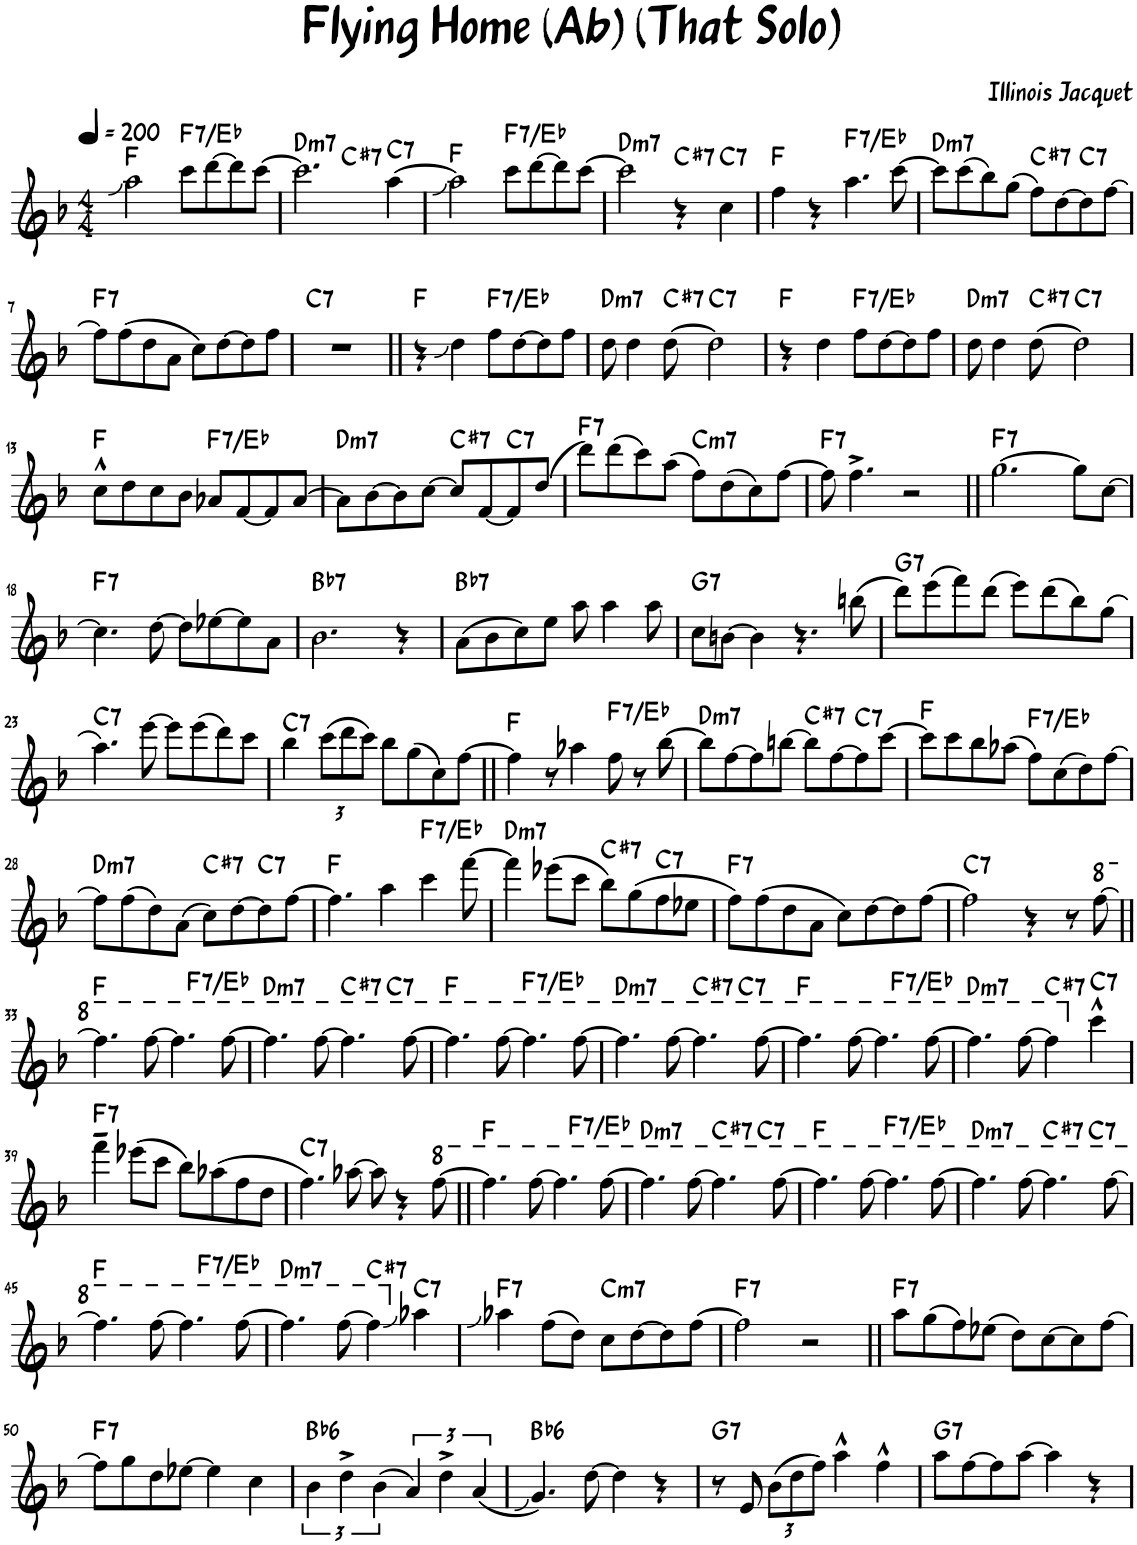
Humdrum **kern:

**kern	**harte
*part1	*part1
*staff1	*
*I"Alto Saxophone	*
*I'A. Sax.	*
*clefG2	*
*Trd5c9	*
*k[b-]	*
*M4/4	*
*MM200	*
=1	=1
2aa\	F:maj
!	!LO:H:kt=7
8ccc\L	F:7/b7
[8ddd\	.
8ddd\]	.
[8ccc\J	.
=2	=2
!	!LO:H:kt=m7
*^	*
2.ccc\]	2ryy	D:min7
!	!	!LO:H:kt=7
.	2ryy	C#:7
!	!	!LO:H:kt=7
[4aa\	.	C:7
*v	*v	*
=3	=3
2aa\]	F:maj
!	!LO:H:kt=7
8ccc\L	F:7/b7
[8ddd\	.
8ddd\]	.
[8ccc\J	.
=4	=4
!	!LO:H:kt=m7
2ccc\]	D:min7
!	!LO:H:kt=7
4r	C#:7
!	!LO:H:kt=7
4cc\	C:7
=5	=5
4ff\	F:maj
4r	.
!	!LO:H:kt=7
4.aa\	F:7/b7
[8ccc\	.
=6	=6
!	!LO:H:kt=m7
8ccc\L]	D:min7
(8ccc\	.
8bb-\)	.
(8gg\J	.
!	!LO:H:kt=7
8ff\L)	C#:7
[8dd\	.
!	!LO:H:kt=7
8dd\]	C:7
[8ff\J	.
!!LO:LB:g=z
=7	=7
!	!LO:H:kt=7
8ff\L]	F:7
(8ff\	.
8dd\	.
8a\J	.
8cc\L)	.
[8dd\	.
8dd\]	.
8ff\J	.
=8	=8
!	!LO:H:kt=7
1r	C:7
=9||	=9||
4r	F:maj
4dd\	.
!	!LO:H:kt=7
8ff\L	F:7/b7
[8dd\	.
8dd\]	.
8ff\J	.
=10	=10
!	!LO:H:kt=m7
8dd\	D:min7
4dd\	.
!	!LO:H:kt=7
[8dd\	C#:7
!	!LO:H:kt=7
2dd\]	C:7
=11	=11
4r	F:maj
4dd\	.
!	!LO:H:kt=7
8ff\L	F:7/b7
[8dd\	.
8dd\]	.
8ff\J	.
=12	=12
!	!LO:H:kt=m7
8dd\	D:min7
4dd\	.
!	!LO:H:kt=7
[8dd\	C#:7
!	!LO:H:kt=7
2dd\]	C:7
!!LO:LB:g=z
=13	=13
8cc^^\L	F:maj
8dd\	.
8cc\	.
8b-\J	.
!	!LO:H:kt=7
8a-X/L	F:7/b7
[8f/	.
8f/]	.
[8a-/J	.
=14	=14
!	!LO:H:kt=m7
8a-\L]	D:min7
[8b-\	.
8b-\]	.
[8cc\J	.
!	!LO:H:kt=7
8cc/L]	C#:7
[8f/	.
!	!LO:H:kt=7
8f/]	C:7
[8dd/J	.
=15	=15
!	!LO:H:kt=7
8ddd\L]	F:7
(8ddd\	.
8ccc\)	.
(8aa\J	.
!	!LO:H:kt=m7
8ff\L)	C:min7
(8dd\	.
8cc\)	.
[8ff\J	.
=16	=16
!	!LO:H:kt=7
8ff\]	F:7
4.ff^\	.
2r	.
=17||	=17||
!	!LO:H:kt=7
[2.gg\	F:7
8gg\L]	.
[8cc\J	.
!!LO:LB:g=z
=18	=18
!	!LO:H:kt=7
4.cc\]	F:7
[8dd\	.
8dd\L]	.
[8ee-X\	.
8ee-\]	.
8a\J	.
=19	=19
!	!LO:H:kt=7
2.b-\	Bb:7
4r	.
=20	=20
!	!LO:H:kt=7
(8a\L	Bb:7
8b-\	.
8cc\)	.
8ee\J	.
8aa\	.
4aa\	.
8aa\	.
=21	=21
!	!LO:H:kt=7
8cc\L	G:7
[8bn\J	.
4b\]	.
4.r	.
(8bbn\	.
=22	=22
!	!LO:H:kt=7
8ddd\L)	G:7
(8eee\	.
8fff\)	.
(8ddd\J	.
8eee\L)	.
(8ddd\	.
8bb-\)	.
(8gg\J	.
!!LO:LB:g=z
=23	=23
!	!LO:H:kt=7
4.aa\)	C:7
[8eee\	.
8eee\L]	.
(8eee\	.
8ddd\)	.
8ccc\J	.
=24	=24
!	!LO:H:kt=7
4bb-\	C:7
*Xbrackettup	*
(12ccc\L	.
12ddd\	.
12ccc\J)	.
8bb-\L	.
(8gg\	.
8cc\)	.
[8ff\J	.
=25||	=25||
4ff\]	F:maj
8r	.
4aa-X\	.
!	!LO:H:kt=7
8ff\	F:7/b7
8r	.
[8bb-\	.
=26	=26
!	!LO:H:kt=m7
8bb-\L]	D:min7
[8ff\	.
8ff\]	.
[8bbn\J	.
!	!LO:H:kt=7
8bb\L]	C#:7
[8ff\	.
!	!LO:H:kt=7
8ff\]	C:7
[8ccc\J	.
=27	=27
8ccc\L]	F:maj
8ccc\	.
8bb-\	.
(8aa-X\J	.
!	!LO:H:kt=7
8ff\L)	F:7/b7
(8cc\	.
8dd\)	.
[8ff\J	.
!!LO:LB:g=z
=28	=28
!	!LO:H:kt=m7
8ff\L]	D:min7
(8ff\	.
8dd\)	.
(8a\J	.
!	!LO:H:kt=7
8cc\L)	C#:7
[8dd\	.
!	!LO:H:kt=7
8dd\]	C:7
[8ff\J	.
=29	=29
4.ff\]	F:maj
4aa\	.
!	!LO:H:kt=7
4ccc\	F:7/b7
[8fff\	.
=30	=30
!	!LO:H:kt=m7
4fff\]	D:min7
(8eee-X\L	.
8ccc\J	.
!	!LO:H:kt=7
8bb-\L)	C#:7
(8gg\	.
!	!LO:H:kt=7
8ff\	C:7
8ee-X\J	.
=31	=31
!	!LO:H:kt=7
8ff\L)	F:7
(8ff\	.
8dd\	.
8a\J	.
8cc\L)	.
[8dd\	.
8dd\]	.
[8ff\J	.
=32	=32
!	!LO:H:kt=7
2ff\]	C:7
4r	.
8r	.
*8va	*
[8fff\	.
!!LO:LB:g=z
=33||	=33||
*^	*
4.fff\]	2ryy	F:maj
[8fff\	.	.
4.fff\]	8ryy	.
!	!	!LO:H:kt=7
.	4.ryy	F:7/b7
[8fff\	.	.
=34	=34	=34
!	!	!LO:H:kt=m7
4.fff\]	2.ryy	D:min7
[8fff\	.	.
!	!	!LO:H:kt=7
4.fff\]	.	C#:7
!	!	!LO:H:kt=7
.	4ryy	C:7
[8fff\	.	.
*v	*v	*
=35	=35
4.fff\]	F:maj
[8fff\	.
!	!LO:H:kt=7
4.fff\]	F:7/b7
[8fff\	.
=36	=36
!	!LO:H:kt=m7
*^	*
4.fff\]	2.ryy	D:min7
[8fff\	.	.
!	!	!LO:H:kt=7
4.fff\]	.	C#:7
!	!	!LO:H:kt=7
.	4ryy	C:7
[8fff\	.	.
=37	=37	=37
4.fff\]	2ryy	F:maj
[8fff\	.	.
4.fff\]	8ryy	.
!	!	!LO:H:kt=7
.	4.ryy	F:7/b7
[8fff\	.	.
=38	=38	=38
!	!	!LO:H:kt=m7
*v	*v	*
4.fff\]	D:min7
[8fff\	.
!	!LO:H:kt=7
4fff\]	C#:7
*X8va	*
!	!LO:H:kt=7
4ccc^^\	C:7
!!LO:LB:g=z
=39	=39
!	!LO:H:kt=7
4fff~\	F:7
(8eee-X\L	.
8ccc\J	.
8bb-\L)	.
(8aa-X\	.
8ff\	.
8dd\J	.
=40	=40
!	!LO:H:kt=7
4.ff\)	C:7
[8aa-X\	.
8aa-\]	.
4r	.
*8va	*
[8fff\	.
=41||	=41||
*^	*
4.fff\]	2ryy	F:maj
[8fff\	.	.
4.fff\]	8ryy	.
!	!	!LO:H:kt=7
.	4.ryy	F:7/b7
[8fff\	.	.
=42	=42	=42
!	!	!LO:H:kt=m7
4.fff\]	2.ryy	D:min7
[8fff\	.	.
!	!	!LO:H:kt=7
4.fff\]	.	C#:7
!	!	!LO:H:kt=7
.	4ryy	C:7
[8fff\	.	.
*v	*v	*
=43	=43
4.fff\]	F:maj
[8fff\	.
!	!LO:H:kt=7
4.fff\]	F:7/b7
[8fff\	.
=44	=44
!	!LO:H:kt=m7
*^	*
4.fff\]	2.ryy	D:min7
[8fff\	.	.
!	!	!LO:H:kt=7
4.fff\]	.	C#:7
!	!	!LO:H:kt=7
.	4ryy	C:7
[8fff\	.	.
!!LO:LB:g=z	!!
=45	=45	=45
4.fff\]	2ryy	F:maj
[8fff\	.	.
4.fff\]	8ryy	.
!	!	!LO:H:kt=7
.	4.ryy	F:7/b7
[8fff\	.	.
=46	=46	=46
!	!	!LO:H:kt=m7
*v	*v	*
4.fff\]	D:min7
[8fff\	.
!	!LO:H:kt=7
4fff\]	C#:7
*X8va	*
!	!LO:H:kt=7
4aa-X\	C:7
=47	=47
!	!LO:H:kt=7
4aa-X\	F:7
(8ff\L	.
8dd\J)	.
!	!LO:H:kt=m7
8cc\L	C:min7
[8dd\	.
8dd\]	.
[8ff\J	.
=48	=48
!	!LO:H:kt=7
2ff\]	F:7
2r	.
=49||	=49||
!	!LO:H:kt=7
8aa\L	F:7
(8gg\	.
8ff\)	.
(8ee-X\J	.
8dd\L)	.
[8cc\	.
8cc\]	.
[8ff\J	.
!!LO:LB:g=z
=50	=50
!	!LO:H:kt=7
8ff\L]	F:7
8gg\	.
8dd\	.
[8ee-X\J	.
4ee-\]	.
4cc\	.
=51	=51
*brackettup	*
!	!LO:H:kt=6
6b-\	Bb:maj6
6dd^\	.
(6b-\	.
6a/)	.
6dd^\	.
(6a/	.
=52	=52
!	!LO:H:kt=6
4.g/)	Bb:maj6
[8dd\	.
4dd\]	.
4r	.
=53	=53
!	!LO:H:kt=7
8r	G:7
8e/	.
*Xbrackettup	*
(12b-\L	.
12dd\	.
12ff\J)	.
4aa^^\	.
4ff^^\	.
=54	=54
!	!LO:H:kt=7
8aa\L	G:7
[8ff\	.
8ff\]	.
[8aa\J	.
4aa\]	.
4r	.
=	=
*-	*-
